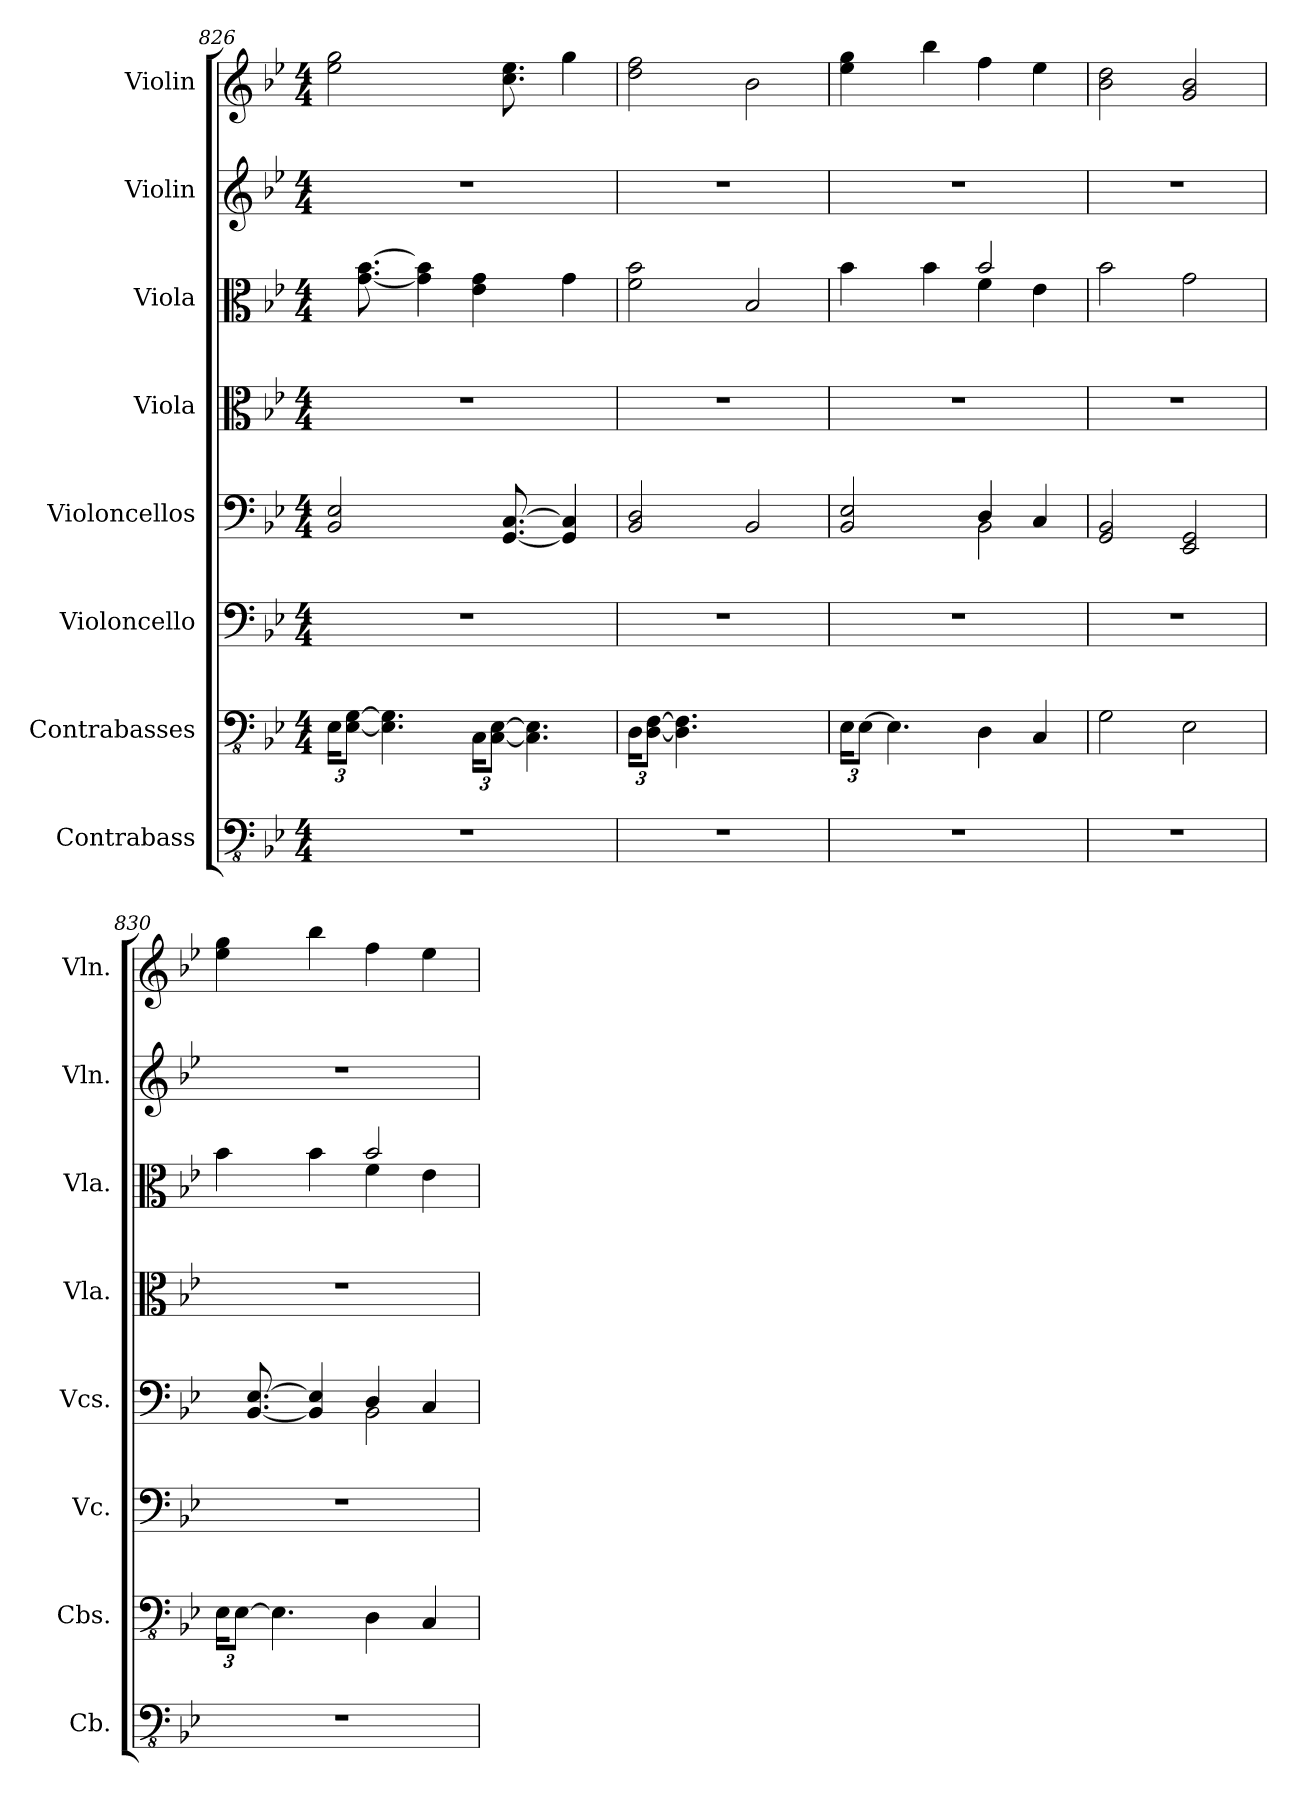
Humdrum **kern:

**kern	**kern	**kern	**kern	**kern	**kern	**kern	**kern
*part8	*part7	*part6	*part5	*part4	*part3	*part2	*part1
*staff8	*staff7	*staff6	*staff5	*staff4	*staff3	*staff2	*staff1
*I"Contrabass	*I"Contrabasses	*I"Violoncello	*I"Violoncellos	*I"Viola	*I"Viola	*I"Violin	*I"Violin
*I'Cb.	*I'Cbs.	*I'Vc.	*I'Vcs.	*I'Vla.	*I'Vla.	*I'Vln.	*I'Vln.
*clefFv4	*clefFv4	*clefF4	*clefF4	*clefC3	*clefC3	*clefG2	*clefG2
*ITrd7c12	*	*	*	*	*	*	*
*k[b-e-]	*k[b-e-]	*k[b-e-]	*k[b-e-]	*k[b-e-]	*k[b-e-]	*k[b-e-]	*k[b-e-]
*M4/4	*M4/4	*M4/4	*M4/4	*M4/4	*M4/4	*M4/4	*M4/4
*	*Xbrackettup	*	*	*	*	*	*
=826	=826	=826	=826	=826	=826	=826	=826
1r	24EE-\KL	1r	2BB-/ 2E-/	1r	16ryy	1r	2ee-\ 2gg\
.	[12EE-\ [12GG\J	.	.	.	.	.	.
.	.	.	.	.	[8.g\ [8.b-\	.	.
.	4.EE-\] 4.GG\]	.	.	.	.	.	.
.	.	.	.	.	4g\] 4b-\]	.	.
.	24CC\KL	.	16ryy	.	4e-\ 4g\	.	16ryy
.	[12CC\ [12EE-\J	.	.	.	.	.	.
.	.	.	[8.GG/ [8.C/	.	.	.	8.cc\ 8.ee-\
.	4.CC\] 4.EE-\]	.	.	.	.	.	.
.	.	.	4GG/] 4C/]	.	4g\	.	4gg\
=827	=827	=827	=827	=827	=827	=827	=827
1r	24DD\KL	1r	2BB-/ 2D/	1r	2f\ 2b-\	1r	2dd\ 2ff\
.	[12DD\ [12FF\J	.	.	.	.	.	.
.	4.DD\] 4.FF\]	.	.	.	.	.	.
.	2ryy	.	2BB-/	.	2B-/	.	2b-\
!!LO:PB:g=z
=828	=828	=828	=828	=828	=828	=828	=828
*	*	*	*^	*	*^	*	*
1r	24EE-\KL	1r	2BB-/ 2E-/	2ryy	1r	2ryy	4b-\	1r	4ee-\ 4gg\
.	[12EE-\J	.	.	.	.	.	.	.	.
.	4.EE-\]	.	.	.	.	.	.	.	.
.	.	.	.	.	.	.	4b-\	.	4bb-\
.	4DD\	.	4D/	2BB-\	.	2b-/	4f\	.	4ff\
.	4CC/	.	4C/	.	.	.	4e-\	.	4ee-\
*	*	*	*v	*v	*	*v	*v	*	*
=829	=829	=829	=829	=829	=829	=829	=829
1r	2GG\	1r	2GG/ 2BB-/	1r	2b-\	1r	2b-\ 2dd\
.	2EE-\	.	2EE-/ 2GG/	.	2g\	.	2g/ 2b-/
=830	=830	=830	=830	=830	=830	=830	=830
*	*	*	*^	*	*^	*	*
1r	24EE-\KL	1r	16ryy	2ryy	1r	2ryy	4b-\	1r	4ee-\ 4gg\
.	[12EE-\J	.	.	.	.	.	.	.	.
.	.	.	[8.BB-/ [8.E-/	.	.	.	.	.	.
.	4.EE-\]	.	.	.	.	.	.	.	.
.	.	.	4BB-/] 4E-/]	.	.	.	4b-\	.	4bb-\
.	4DD\	.	4D/	2BB-\	.	2b-/	4f\	.	4ff\
.	4CC/	.	4C/	.	.	.	4e-\	.	4ee-\
*	*	*	*v	*v	*	*v	*v	*	*
=	=	=	=	=	=	=	=
*-	*-	*-	*-	*-	*-	*-	*-
